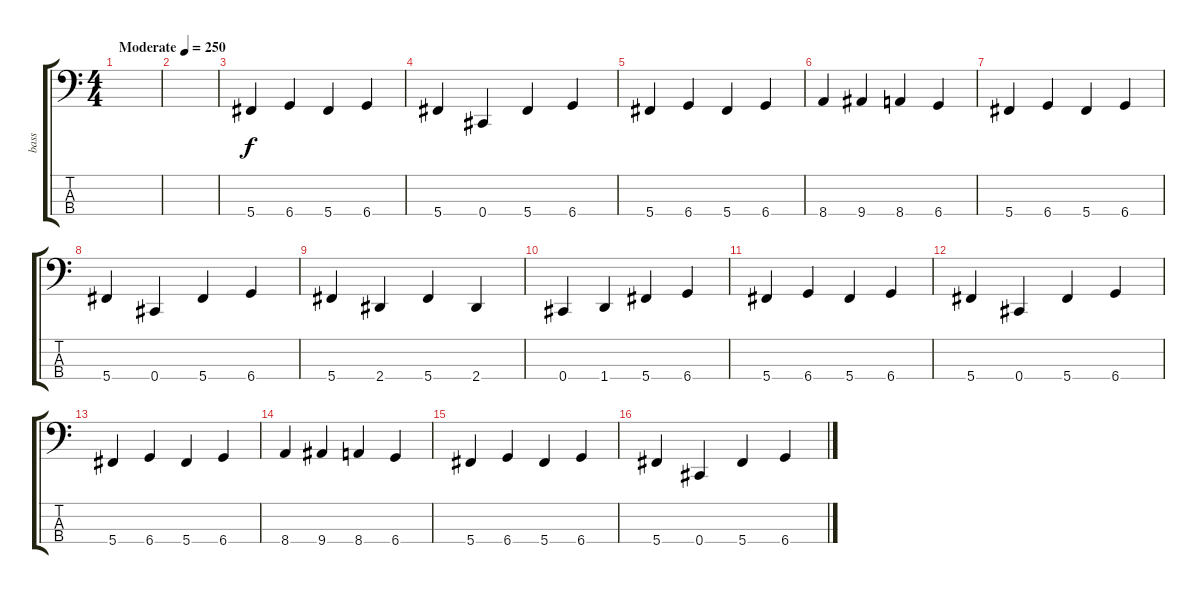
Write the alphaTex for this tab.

\track ("bass" "bass") {instrument electricbasspick}
\staff {score tabs}
\tuning (E2 B1 Gb1 Db1) {hide}
\ts (4 4)
\tempo (250 "Moderate")
\clef f4
\ks c
|
|
5.4.4 6.4.4 5.4.4 6.4.4 |
5.4.4 0.4.4 5.4.4 6.4.4 |
5.4.4 6.4.4 5.4.4 6.4.4 |
8.4.4 9.4.4 8.4.4 6.4.4 |
5.4.4 6.4.4 5.4.4 6.4.4 |
5.4.4 0.4.4 5.4.4 6.4.4 |
5.4.4 2.4.4 5.4.4 2.4.4 |
0.4.4 1.4.4 5.4.4 6.4.4 |
5.4.4 6.4.4 5.4.4 6.4.4 |
5.4.4 0.4.4 5.4.4 6.4.4 |
5.4.4 6.4.4 5.4.4 6.4.4 |
8.4.4 9.4.4 8.4.4 6.4.4 |
5.4.4 6.4.4 5.4.4 6.4.4 |
5.4.4 0.4.4 5.4.4 6.4.4
